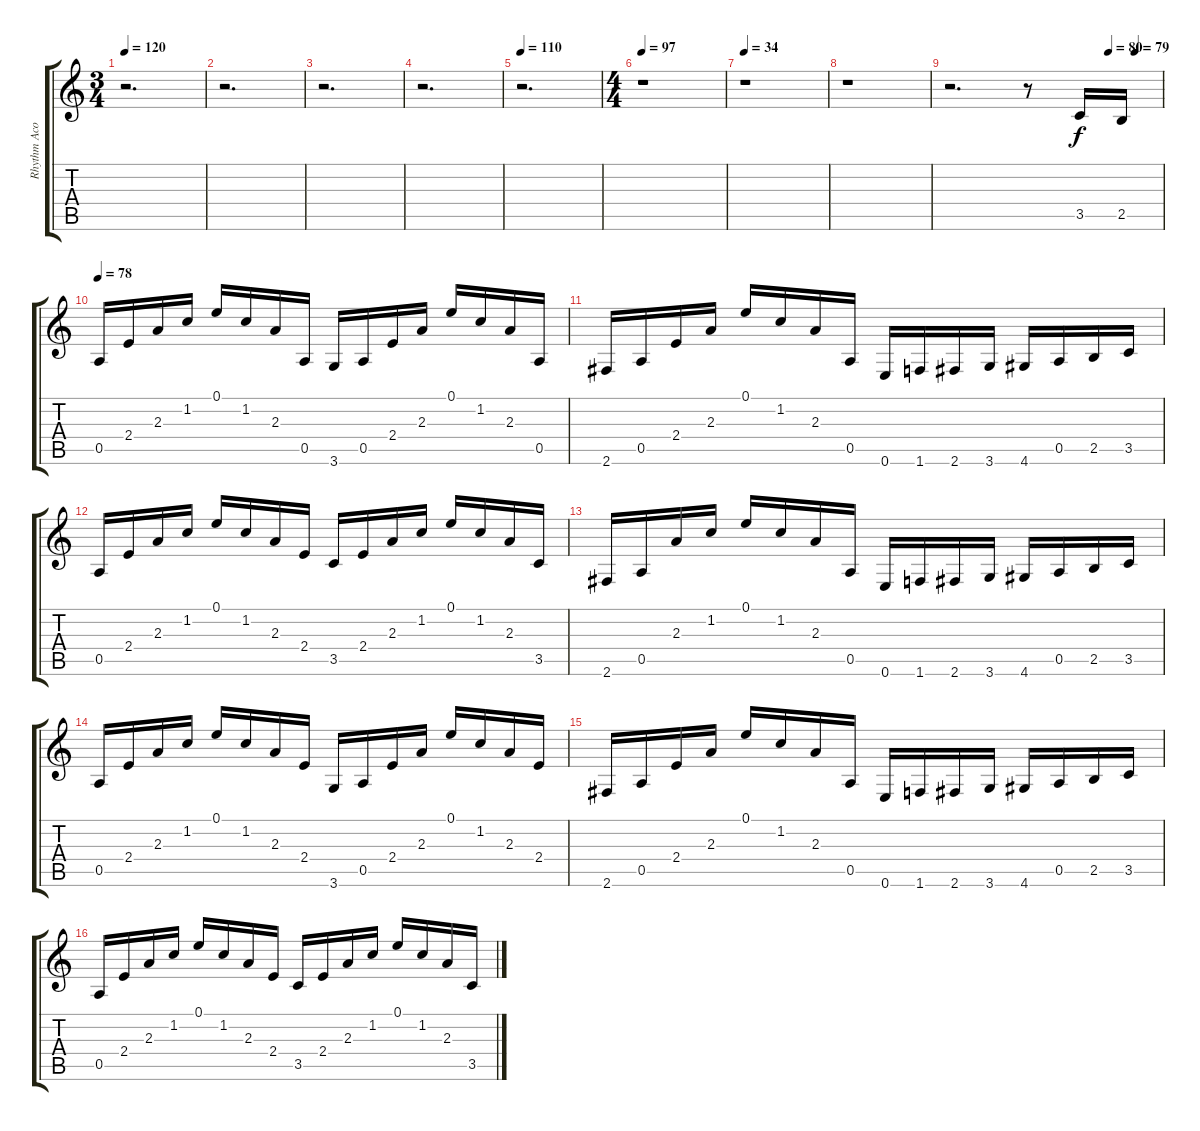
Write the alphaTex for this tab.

\track ("Rhythm Acoustic Guitar" "Rhythm Aco") {instrument acousticguitarnylon}
\staff {score tabs}
\tuning (E4 B3 G3 D3 A2 E2) {hide}
\ts (3 4)
\tempo 120
\clef g2
\ks c
r.2{d dy f} |
r.2{d} |
r.2{d} |
r.2{d} |
\tempo 110
r.2{d} |
\ts (4 4)
\tempo 97
r.1 |
\tempo 34
r.1 |
r.1 |
\tempo (80 0.75)
\tempo (79 0.875)
r.2{d} r.8 3.5.16{volume 10} 2.5.16{volume 10} |
\tempo 78
0.5.16{volume 10} 2.4.16 2.3.16 1.2.16 0.1.16 1.2.16 2.3.16 0.5.16 3.6.16 0.5.16 2.4.16 2.3.16 0.1.16 1.2.16 2.3.16 0.5.16 |
2.6.16 0.5.16 2.4.16 2.3.16 0.1.16 1.2.16 2.3.16 0.5.16 0.6.16 1.6.16 2.6.16 3.6.16 4.6.16 0.5.16 2.5.16 3.5.16 |
0.5.16 2.4.16 2.3.16 1.2.16 0.1.16 1.2.16 2.3.16 2.4.16 3.5.16 2.4.16 2.3.16 1.2.16 0.1.16 1.2.16 2.3.16 3.5.16 |
2.6.16 0.5.16 2.3.16 1.2.16 0.1.16 1.2.16 2.3.16 0.5.16 0.6.16 1.6.16 2.6.16 3.6.16 4.6.16 0.5.16 2.5.16 3.5.16 |
0.5.16 2.4.16 2.3.16 1.2.16 0.1.16 1.2.16 2.3.16 2.4.16 3.6.16 0.5.16 2.4.16 2.3.16 0.1.16 1.2.16 2.3.16 2.4.16 |
2.6.16 0.5.16{volume 10} 2.4.16{volume 10} 2.3.16{volume 10} 0.1.16{volume 10} 1.2.16{volume 10} 2.3.16{volume 9} 0.5.16{volume 9} 0.6.16{volume 9} 1.6.16{volume 9} 2.6.16{volume 9} 3.6.16{volume 9} 4.6.16{volume 9} 0.5.16{volume 8} 2.5.16{volume 8} 3.5.16{volume 8} |
0.5.16{volume 8} 2.4.16{volume 8} 2.3.16{volume 8} 1.2.16{volume 8} 0.1.16{volume 8} 1.2.16{volume 8} 2.3.16{volume 7} 2.4.16{volume 7} 3.5.16{volume 7} 2.4.16{volume 7} 2.3.16{volume 7} 1.2.16{volume 7} 0.1.16{volume 7} 1.2.16{volume 7} 2.3.16{volume 6} 3.5.16{volume 6}
